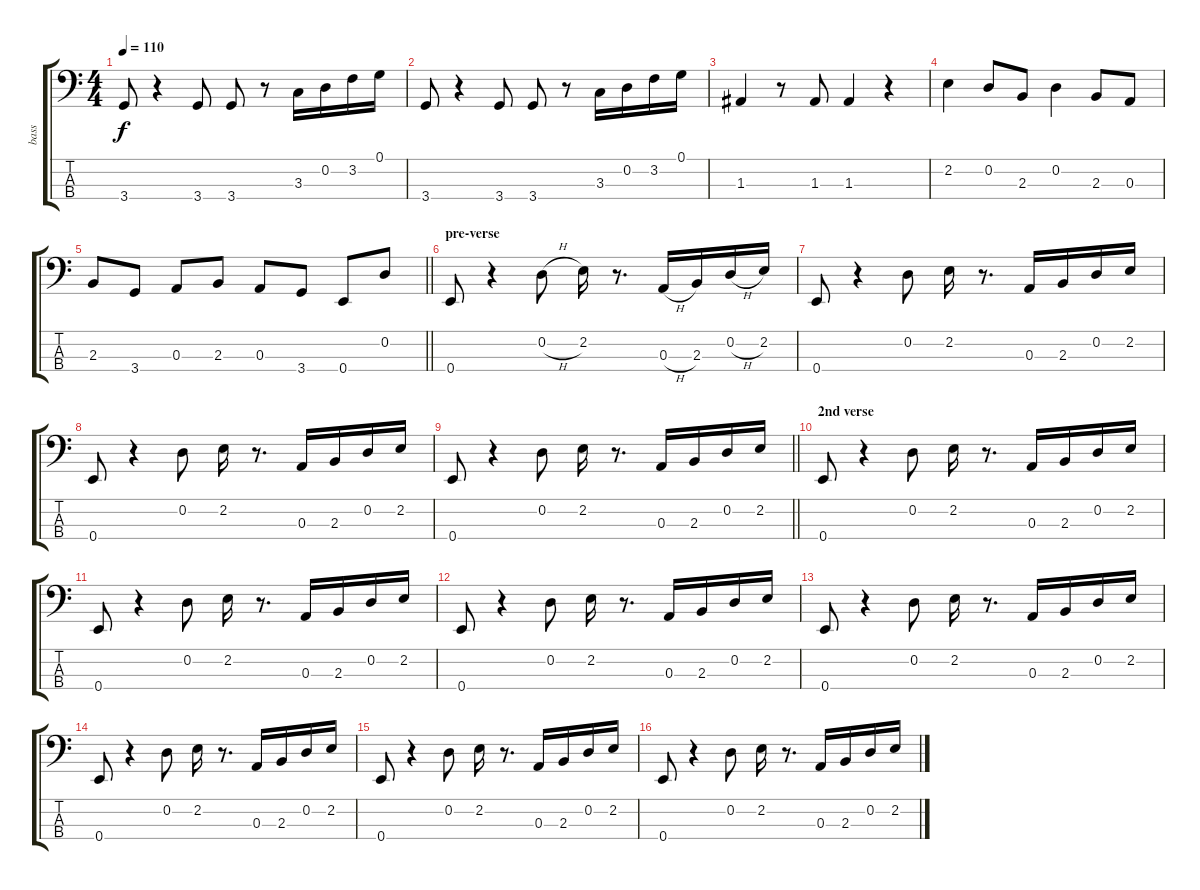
\track ("bass" "bass") {instrument electricbassfinger}
\staff {score tabs}
\tuning (G2 D2 A1 E1) {hide}
\ts (4 4)
\tempo 110
\clef f4
\ks aminor
3.4.8{dy f} r.4 3.4.8 3.4.8 r.8 3.3.16 0.2.16 3.2.16 0.1.16 |
3.4.8 r.4 3.4.8 3.4.8 r.8 3.3.16 0.2.16 3.2.16 0.1.16 |
1.3.4 r.8 1.3.8 1.3.4 r.4 |
2.2.4 0.2.8 2.3.8 0.2.4 2.3.8 0.3.8 |
\barLineRight lightlight
2.3.8 3.4.8 0.3.8 2.3.8 0.3.8 3.4.8 0.4.8 0.2.8 |
\section ("" "pre-verse")
0.4.8 r.4 0.2{h}.8 2.2.16 r.8{d} 0.3{h}.16 2.3.16 0.2{h}.16 2.2.16 |
0.4.8 r.4 0.2.8 2.2.16 r.8{d} 0.3.16 2.3.16 0.2.16 2.2.16 |
0.4.8 r.4 0.2.8 2.2.16 r.8{d} 0.3.16 2.3.16 0.2.16 2.2.16 |
\barLineRight lightlight
0.4.8 r.4 0.2.8 2.2.16 r.8{d} 0.3.16 2.3.16 0.2.16 2.2.16 |
\section ("" "2nd verse")
0.4.8 r.4 0.2.8 2.2.16 r.8{d} 0.3.16 2.3.16 0.2.16 2.2.16 |
0.4.8 r.4 0.2.8 2.2.16 r.8{d} 0.3.16 2.3.16 0.2.16 2.2.16 |
0.4.8 r.4 0.2.8 2.2.16 r.8{d} 0.3.16 2.3.16 0.2.16 2.2.16 |
0.4.8 r.4 0.2.8 2.2.16 r.8{d} 0.3.16 2.3.16 0.2.16 2.2.16 |
0.4.8 r.4 0.2.8 2.2.16 r.8{d} 0.3.16 2.3.16 0.2.16 2.2.16 |
0.4.8 r.4 0.2.8 2.2.16 r.8{d} 0.3.16 2.3.16 0.2.16 2.2.16 |
0.4.8 r.4 0.2.8 2.2.16 r.8{d} 0.3.16 2.3.16 0.2.16 2.2.16
